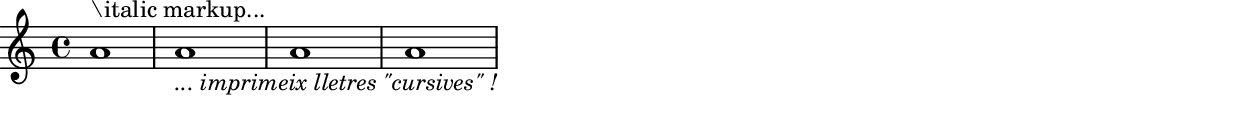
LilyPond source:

%% Generated by lilypond-book
%% Options: [exampleindent=10.16\mm,indent=0\mm,line-width=160\mm,paper-height=845.047\pt,paper-width=597.508\pt,papersize='(cons (* 597.508 pt) (* 845.047 pt)),quote]
\include "lilypond-book-preamble.ly"


% ****************************************************************
% Start cut-&-pastable-section
% ****************************************************************

#(ly:set-option 'eps-box-padding 3.000000)



\paper {
  #(set-paper-size '(cons (* 597.508 pt) (* 845.047 pt)))
  indent = 0\mm
  line-width = 160\mm
  % offset the left padding, also add 1mm as lilypond creates cropped
  % images with a little space on the right
  line-width = #(- line-width (* mm  3.000000) (* mm 1))
  line-width = 160\mm - 2.0 * 10.16\mm
  % offset the left padding, also add 1mm as lilypond creates cropped
  % images with a little space on the right
  line-width = #(- line-width (* mm  3.000000) (* mm 1))
}

\layout {
  
}




% ****************************************************************
% ly snippet:
% ****************************************************************
\sourcefileline 447
\relative {
  a'1^"\\italic markup..."
  a_\markup { \italic "... imprimeix lletres \"cursives\" !" }
  a a
}


% ****************************************************************
% end ly snippet
% ****************************************************************
